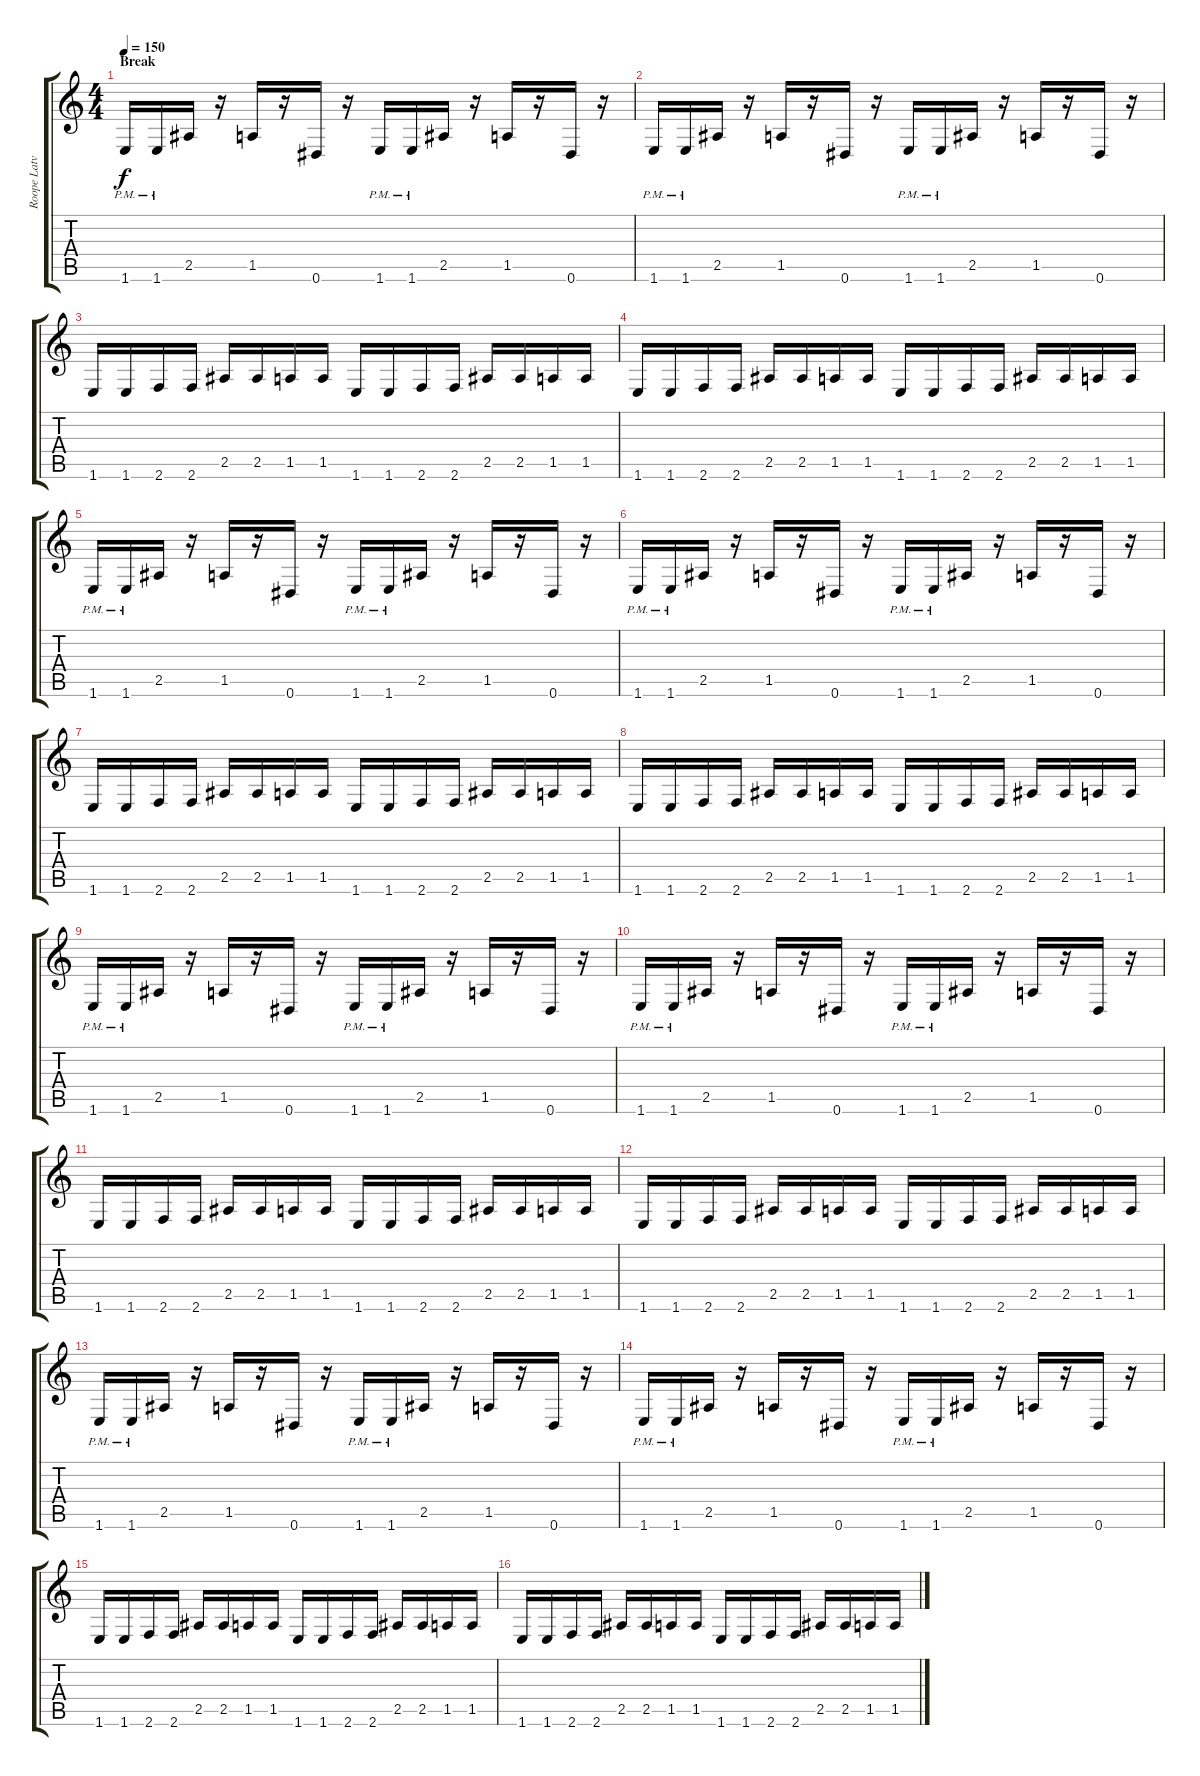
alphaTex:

\track ("Roope Latvala" "Roope Latv") {instrument distortionguitar}
\staff {score tabs}
\tuning (Eb4 Bb3 Gb3 Db3 Ab2 Eb2) {hide}
\ts (4 4)
\section ("" "Break")
\tempo 150
\clef g2
\ks c
1.6{pm}.16{dy f} 1.6{pm}.16 2.5.16 r.16 1.5.16 r.16 0.6.16 r.16 1.6{pm}.16 1.6{pm}.16 2.5.16 r.16 1.5.16 r.16 0.6.16 r.16 |
1.6{pm}.16 1.6{pm}.16 2.5.16 r.16 1.5.16 r.16 0.6.16 r.16 1.6{pm}.16 1.6{pm}.16 2.5.16 r.16 1.5.16 r.16 0.6.16 r.16 |
1.6.16 1.6.16 2.6.16 2.6.16 2.5.16 2.5.16 1.5.16 1.5.16 1.6.16 1.6.16 2.6.16 2.6.16 2.5.16 2.5.16 1.5.16 1.5.16 |
1.6.16 1.6.16 2.6.16 2.6.16 2.5.16 2.5.16 1.5.16 1.5.16 1.6.16 1.6.16 2.6.16 2.6.16 2.5.16 2.5.16 1.5.16 1.5.16 |
1.6{pm}.16 1.6{pm}.16 2.5.16 r.16 1.5.16 r.16 0.6.16 r.16 1.6{pm}.16 1.6{pm}.16 2.5.16 r.16 1.5.16 r.16 0.6.16 r.16 |
1.6{pm}.16 1.6{pm}.16 2.5.16 r.16 1.5.16 r.16 0.6.16 r.16 1.6{pm}.16 1.6{pm}.16 2.5.16 r.16 1.5.16 r.16 0.6.16 r.16 |
1.6.16 1.6.16 2.6.16 2.6.16 2.5.16 2.5.16 1.5.16 1.5.16 1.6.16 1.6.16 2.6.16 2.6.16 2.5.16 2.5.16 1.5.16 1.5.16 |
1.6.16 1.6.16 2.6.16 2.6.16 2.5.16 2.5.16 1.5.16 1.5.16 1.6.16 1.6.16 2.6.16 2.6.16 2.5.16 2.5.16 1.5.16 1.5.16 |
\section ("" "")
1.6{pm}.16 1.6{pm}.16 2.5.16 r.16 1.5.16 r.16 0.6.16 r.16 1.6{pm}.16 1.6{pm}.16 2.5.16 r.16 1.5.16 r.16 0.6.16 r.16 |
1.6{pm}.16 1.6{pm}.16 2.5.16 r.16 1.5.16 r.16 0.6.16 r.16 1.6{pm}.16 1.6{pm}.16 2.5.16 r.16 1.5.16 r.16 0.6.16 r.16 |
1.6.16 1.6.16 2.6.16 2.6.16 2.5.16 2.5.16 1.5.16 1.5.16 1.6.16 1.6.16 2.6.16 2.6.16 2.5.16 2.5.16 1.5.16 1.5.16 |
1.6.16 1.6.16 2.6.16 2.6.16 2.5.16 2.5.16 1.5.16 1.5.16 1.6.16 1.6.16 2.6.16 2.6.16 2.5.16 2.5.16 1.5.16 1.5.16 |
1.6{pm}.16 1.6{pm}.16 2.5.16 r.16 1.5.16 r.16 0.6.16 r.16 1.6{pm}.16 1.6{pm}.16 2.5.16 r.16 1.5.16 r.16 0.6.16 r.16 |
1.6{pm}.16 1.6{pm}.16 2.5.16 r.16 1.5.16 r.16 0.6.16 r.16 1.6{pm}.16 1.6{pm}.16 2.5.16 r.16 1.5.16 r.16 0.6.16 r.16 |
1.6.16 1.6.16 2.6.16 2.6.16 2.5.16 2.5.16 1.5.16 1.5.16 1.6.16 1.6.16 2.6.16 2.6.16 2.5.16 2.5.16 1.5.16 1.5.16 |
1.6.16 1.6.16 2.6.16 2.6.16 2.5.16 2.5.16 1.5.16 1.5.16 1.6.16 1.6.16 2.6.16 2.6.16 2.5.16 2.5.16 1.5.16 1.5.16
